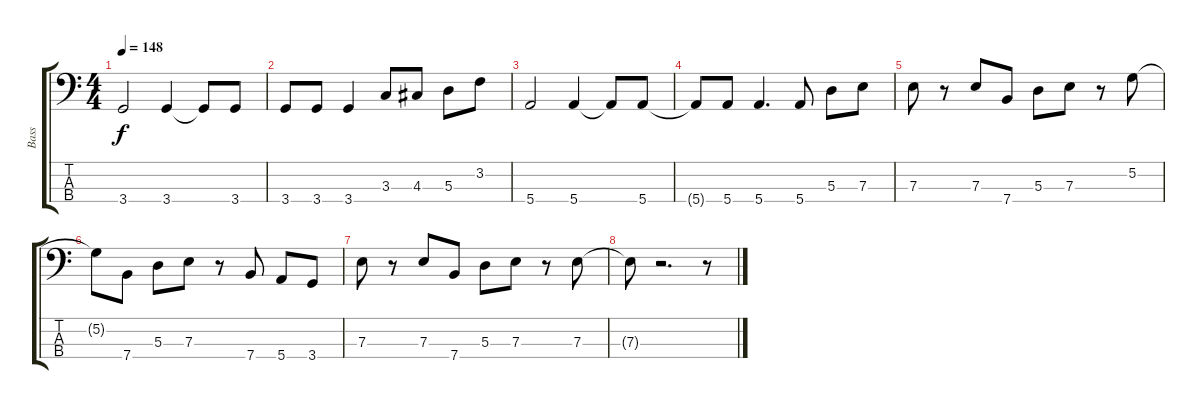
\track ("Bass" "Bass") {instrument electricbassfinger}
\staff {score tabs}
\tuning (G2 D2 A1 E1) {hide}
\ts (4 4)
\tempo 148
\clef f4
\ks c
3.4.2{dy f} 3.4.4 3.4{t}.8 3.4.8 |
3.4.8 3.4.8 3.4.4 3.3.8 4.3.8 5.3.8 3.2.8 |
5.4.2 5.4.4 5.4{t}.8 5.4.8 |
5.4{t}.8 5.4.8 5.4.4{d} 5.4.8 5.3.8 7.3.8 |
7.3.8 r.8 7.3.8 7.4.8 5.3.8 7.3.8 r.8 5.2.8 |
5.2{t}.8 7.4.8 5.3.8 7.3.8 r.8 7.4.8 5.4.8 3.4.8 |
7.3.8 r.8 7.3.8 7.4.8 5.3.8 7.3.8 r.8 7.3.8 |
7.3{t}.8 r.2{d} r.8
